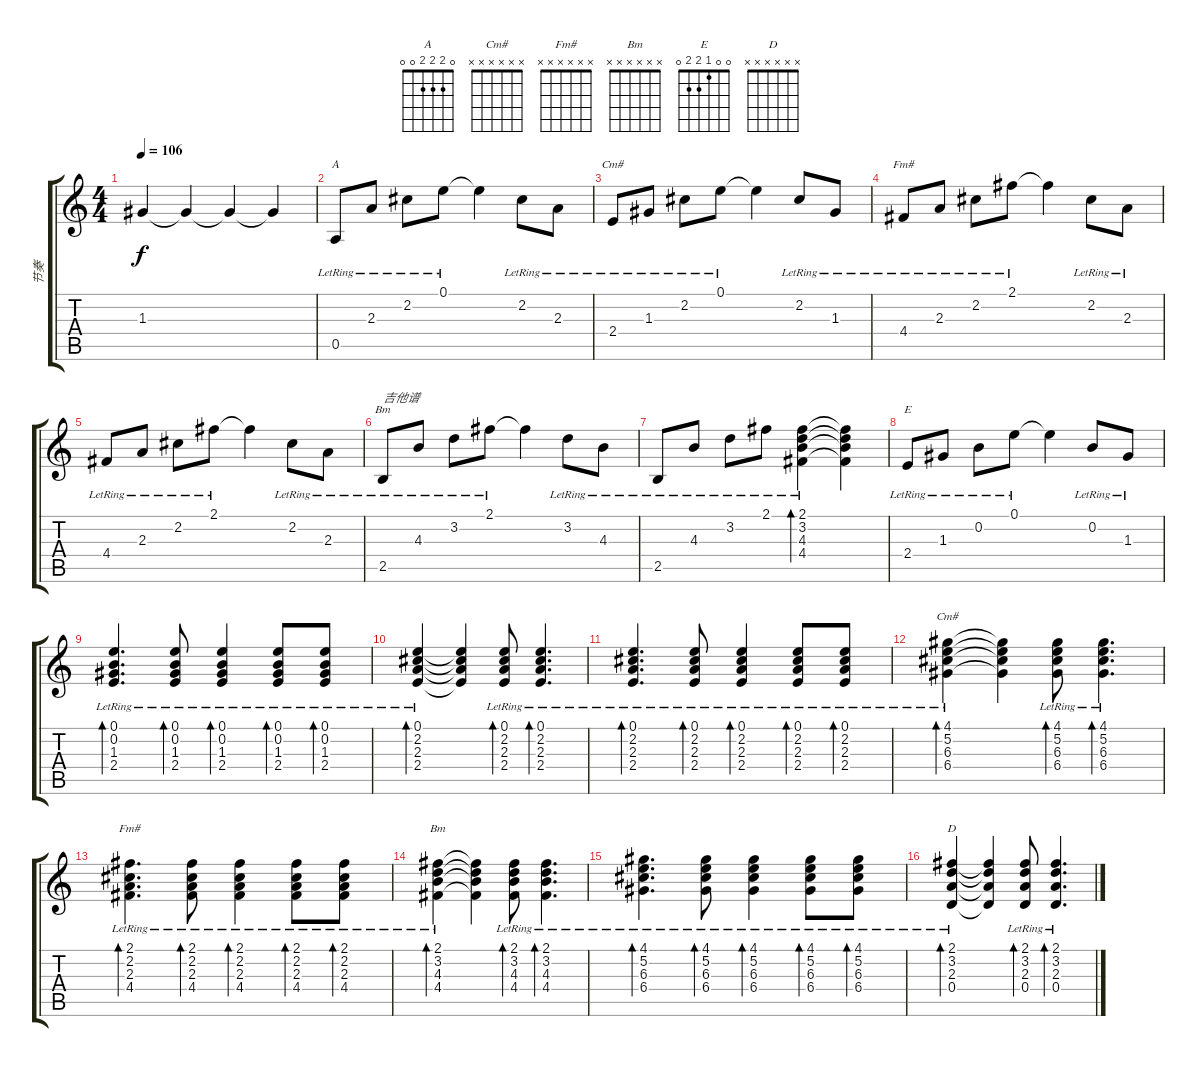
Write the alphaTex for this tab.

\track ("节奏" "节奏") {instrument acousticguitarsteel}
\staff {score tabs}
\tuning (E4 B3 G3 D3 A2 E2) {hide}
\chord ("A" 0 2 2 2 0 0)
\chord ("Cm#" 0 2 1 2 0 0)
\chord ("Fm#" 2 2 2 4 4 2) {firstfret 2 barre 2}
\chord ("Bm" 2 3 4 4 2 2) {firstfret 2 barre 2}
\chord ("E" 0 0 1 2 2 0)
\chord ("Cm#" x x x x x x)
\chord ("Fm#" x x x x x x)
\chord ("Bm" x x x x x x)
\chord ("D" x x x x x x)
\ts (4 4)
\tempo 106
\clef g2
\ks c
1.3{t}.4{dy f} 1.3{t}.4 1.3{t}.4 1.3{t}.4 |
0.5{lr}.8{ch "A"} 2.3{lr}.8 2.2{lr}.8 0.1{lr}.8 0.1{t}.4 2.2{lr}.8 2.3{lr}.8 |
2.4{lr}.8{ch "Cm#"} 1.3{lr}.8 2.2{lr}.8 0.1{lr}.8 0.1{t}.4 2.2{lr}.8 1.3{lr}.8 |
4.4{lr}.8{ch "Fm#"} 2.3{lr}.8 2.2{lr}.8 2.1{lr}.8 2.1{t}.4 2.2{lr}.8 2.3{lr}.8 |
4.4{lr}.8 2.3{lr}.8 2.2{lr}.8 2.1{lr}.8 2.1{t}.4 2.2{lr}.8 2.3{lr}.8 |
2.5{lr}.8{ch "Bm" txt "吉他谱"} 4.3{lr}.8 3.2{lr}.8 2.1{lr}.8 2.1{t}.4 3.2{lr}.8 4.3{lr}.8 |
2.5{lr}.8 4.3{lr}.8 3.2{lr}.8 2.1{lr}.8 (2.1{lr} 3.2{lr} 4.3{lr} 4.4{lr}).4{bd 240} (2.1{t} 3.2{t} 4.3{t} 4.4{t}).4 |
2.4{lr}.8{ch "E"} 1.3{lr}.8 0.2{lr}.8 0.1{lr}.8 0.1{t}.4 0.2{lr}.8 1.3{lr}.8 |
(0.1{lr} 0.2{lr} 1.3{lr} 2.4{lr}).4{d bd 60} (0.1{lr} 0.2{lr} 1.3{lr} 2.4{lr}).8{bd 60} (0.1{lr} 0.2{lr} 1.3{lr} 2.4{lr}).4{bd 60} (0.1{lr} 0.2{lr} 1.3{lr} 2.4{lr}).8{bd 60} (0.1{lr} 0.2{lr} 1.3{lr} 2.4{lr}).8{bd 60} |
(0.1{lr} 2.2{lr} 2.3{lr} 2.4{lr}).4{bd 60} (0.1{t} 2.2{t} 2.3{t} 2.4{t}).4 (0.1{lr} 2.2{lr} 2.3{lr} 2.4{lr}).8{bd 60} (0.1{lr} 2.2{lr} 2.3{lr} 2.4{lr}).4{d bd 60} |
(0.1{lr} 2.2{lr} 2.3{lr} 2.4{lr}).4{d bd 60} (0.1{lr} 2.2{lr} 2.3{lr} 2.4{lr}).8{bd 60} (0.1{lr} 2.2{lr} 2.3{lr} 2.4{lr}).4{bd 60} (0.1{lr} 2.2{lr} 2.3{lr} 2.4{lr}).8{bd 60} (0.1{lr} 2.2{lr} 2.3{lr} 2.4{lr}).8{bd 60} |
(4.1{lr} 5.2{lr} 6.3{lr} 6.4{lr}).4{bd 60 ch "Cm#"} (4.1{t} 5.2{t} 6.3{t} 6.4{t}).4 (4.1{lr} 5.2{lr} 6.3{lr} 6.4{lr}).8{bd 60} (4.1{lr} 5.2{lr} 6.3{lr} 6.4{lr}).4{d bd 60} |
(2.1{lr} 2.2{lr} 2.3{lr} 4.4{lr}).4{d bd 60 ch "Fm#"} (2.1{lr} 2.2{lr} 2.3{lr} 4.4{lr}).8{bd 60} (2.1{lr} 2.2{lr} 2.3{lr} 4.4{lr}).4{bd 60} (2.1{lr} 2.2{lr} 2.3{lr} 4.4{lr}).8{bd 60} (2.1{lr} 2.2{lr} 2.3{lr} 4.4{lr}).8{bd 60} |
(2.1{lr} 3.2{lr} 4.3{lr} 4.4{lr}).4{bd 60 ch "Bm"} (2.1{t} 3.2{t} 4.3{t} 4.4{t}).4 (2.1{lr} 3.2{lr} 4.3{lr} 4.4{lr}).8{bd 60} (2.1{lr} 3.2{lr} 4.3{lr} 4.4{lr}).4{d bd 60} |
(4.1{lr} 5.2{lr} 6.3{lr} 6.4{lr}).4{d bd 60} (4.1{lr} 5.2{lr} 6.3{lr} 6.4{lr}).8{bd 60} (4.1{lr} 5.2{lr} 6.3{lr} 6.4{lr}).4{bd 60} (4.1{lr} 5.2{lr} 6.3{lr} 6.4{lr}).8{bd 60} (4.1{lr} 5.2{lr} 6.3{lr} 6.4{lr}).8{bd 60} |
(2.1{lr} 3.2{lr} 2.3{lr} 0.4{lr}).4{bd 60 ch "D"} (2.1{t} 3.2{t} 2.3{t} 0.4{t}).4 (2.1{lr} 3.2{lr} 2.3{lr} 0.4{lr}).8{bd 60} (2.1{lr} 3.2{lr} 2.3{lr} 0.4{lr}).4{d bd 60}
